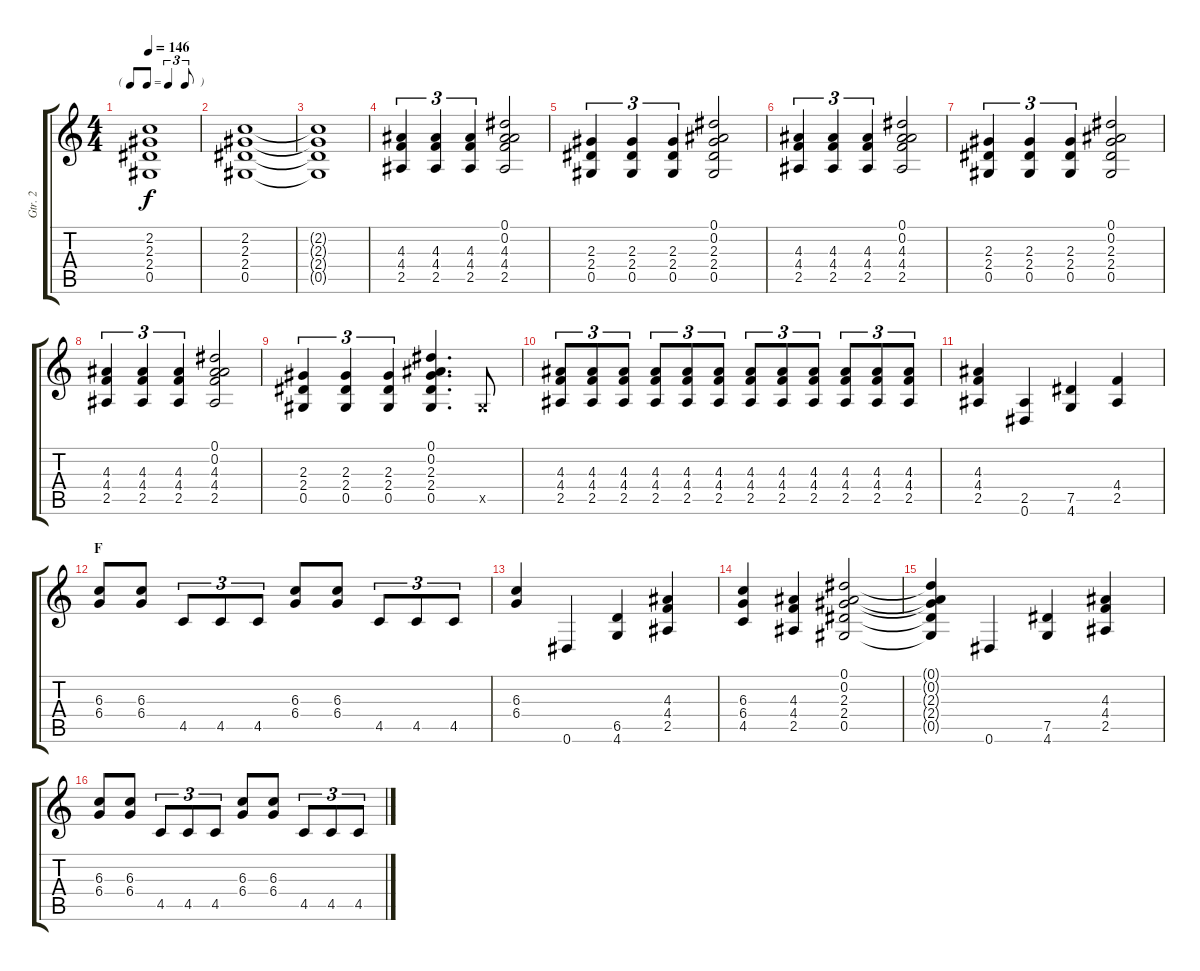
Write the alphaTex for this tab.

\track ("Gtr. 2" "Gtr. 2") {instrument distortionguitar}
\staff {score tabs}
\tuning (Eb4 Bb3 Gb3 Db3 Ab2 Eb2) {hide}
\ts (4 4)
\tf triplet8th
\tempo 146
\clef g2
\ks c
(2.2{t} 2.3{t} 2.4{t} 0.5{t}).1{dy f} |
(2.2 2.3 2.4 0.5).1 |
(2.2{t} 2.3{t} 2.4{t} 0.5{t}).1 |
(4.3 4.4 2.5).4{tu (3 2)} (4.3 4.4 2.5).4{tu (3 2)} (4.3 4.4 2.5).4{tu (3 2)} (0.1 0.2 4.3 4.4 2.5).2 |
(2.3 2.4 0.5).4{tu (3 2)} (2.3 2.4 0.5).4{tu (3 2)} (2.3 2.4 0.5).4{tu (3 2)} (0.1 0.2 2.3 2.4 0.5).2 |
(4.3 4.4 2.5).4{tu (3 2)} (4.3 4.4 2.5).4{tu (3 2)} (4.3 4.4 2.5).4{tu (3 2)} (0.1 0.2 4.3 4.4 2.5).2 |
(2.3 2.4 0.5).4{tu (3 2)} (2.3 2.4 0.5).4{tu (3 2)} (2.3 2.4 0.5).4{tu (3 2)} (0.1 0.2 2.3 2.4 0.5).2 |
(4.3 4.4 2.5).4{tu (3 2)} (4.3 4.4 2.5).4{tu (3 2)} (4.3 4.4 2.5).4{tu (3 2)} (0.1 0.2 4.3 4.4 2.5).2 |
(2.3 2.4 0.5).4{tu (3 2)} (2.3 2.4 0.5).4{tu (3 2)} (2.3 2.4 0.5).4{tu (3 2)} (0.1 0.2 2.3 2.4 0.5).4{d} 0.5{x}.8 |
(4.3 4.4 2.5).8{tu (3 2)} (4.3 4.4 2.5).8{tu (3 2)} (4.3 4.4 2.5).8{tu (3 2)} (4.3 4.4 2.5).8{tu (3 2)} (4.3 4.4 2.5).8{tu (3 2)} (4.3 4.4 2.5).8{tu (3 2)} (4.3 4.4 2.5).8{tu (3 2)} (4.3 4.4 2.5).8{tu (3 2)} (4.3 4.4 2.5).8{tu (3 2)} (4.3 4.4 2.5).8{tu (3 2)} (4.3 4.4 2.5).8{tu (3 2)} (4.3 4.4 2.5).8{tu (3 2)} |
(4.3 4.4 2.5).4 (2.5 0.6).4 (7.5 4.6).4 (4.4 2.5).4 |
\section ("" "F")
(6.3 6.4).8 (6.3 6.4).8 4.5.8{tu (3 2)} 4.5.8{tu (3 2)} 4.5.8{tu (3 2)} (6.3 6.4).8 (6.3 6.4).8 4.5.8{tu (3 2)} 4.5.8{tu (3 2)} 4.5.8{tu (3 2)} |
(6.3 6.4).4 0.6.4 (6.5 4.6).4 (4.3 4.4 2.5).4 |
(6.3 6.4 4.5).4 (4.3 4.4 2.5).4 (0.1 0.2 2.3 2.4 0.5).2 |
(0.1{t} 0.2{t} 2.3{t} 2.4{t} 0.5{t}).4 0.6.4 (7.5 4.6).4 (4.3 4.4 2.5).4 |
(6.3 6.4).8 (6.3 6.4).8 4.5.8{tu (3 2)} 4.5.8{tu (3 2)} 4.5.8{tu (3 2)} (6.3 6.4).8 (6.3 6.4).8 4.5.8{tu (3 2)} 4.5.8{tu (3 2)} 4.5.8{tu (3 2)}
